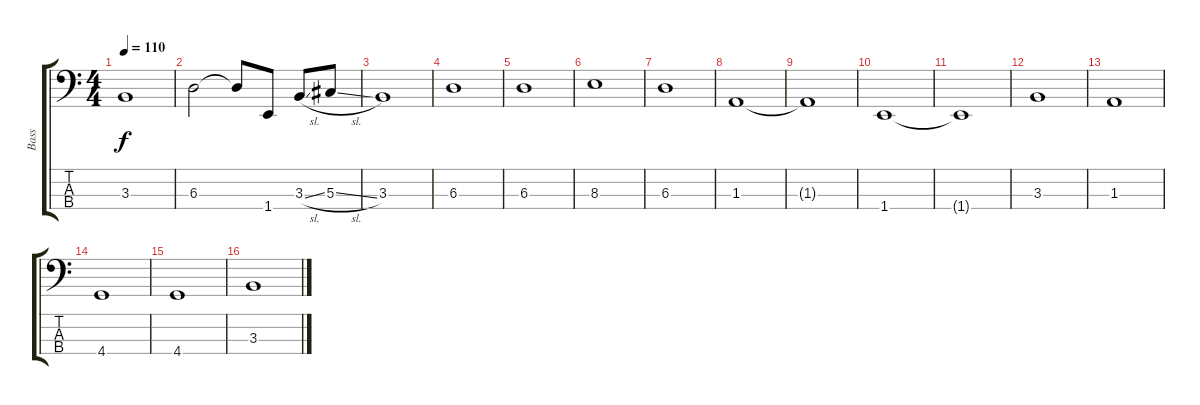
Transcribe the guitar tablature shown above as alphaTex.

\track ("Bass" "Bass") {instrument electricbassfinger}
\staff {score tabs}
\tuning (Gb2 Db2 Ab1 Eb1) {hide}
\ts (4 4)
\tempo 110
\clef f4
\ks c
3.3.1{dy f} |
6.3.2 6.3{t}.8 1.4.8 3.3{sl}.8 5.3{sl}.8 |
3.3.1 |
6.3.1 |
6.3.1 |
8.3.1 |
6.3.1 |
1.3.1 |
1.3{t}.1 |
1.4.1 |
1.4{t}.1 |
3.3.1 |
1.3.1 |
4.4.1 |
4.4.1 |
3.3.1
